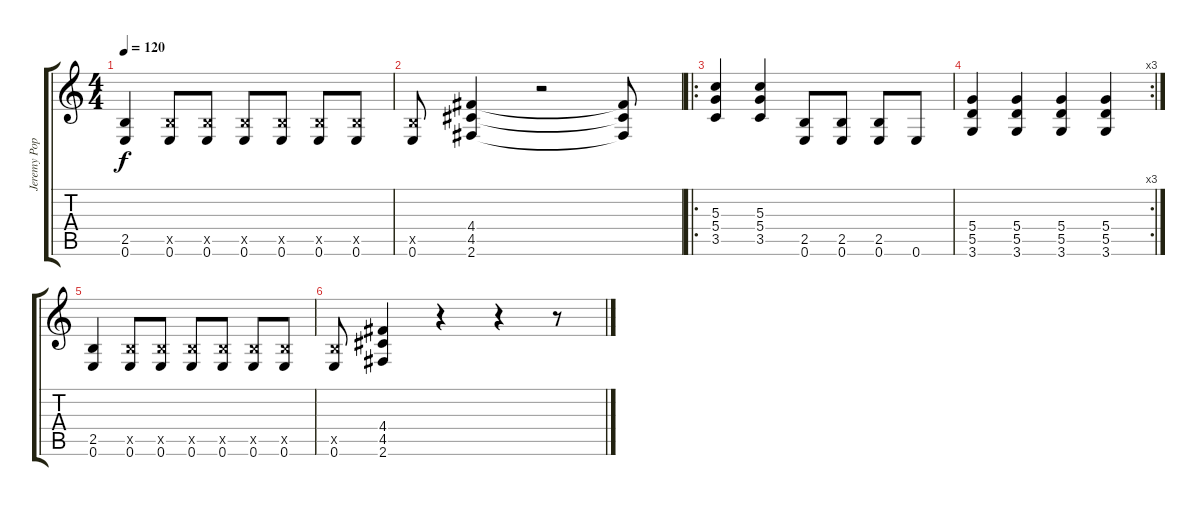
\track ("Jeremy Popoff" "Jeremy Pop") {instrument overdrivenguitar}
\staff {score tabs}
\tuning (E4 B3 G3 D3 A2 E2) {hide}
\ts (4 4)
\tempo 120
\clef g2
\ks c
(2.5 0.6).4{dy f} (2.5{x} 0.6).8 (2.5{x} 0.6).8 (2.5{x} 0.6).8 (2.5{x} 0.6).8 (2.5{x} 0.6).8 (2.5{x} 0.6).8 |
(2.5{x} 0.6).8 (4.4 4.5 2.6).4 r.2 (4.4{t} 4.5{t} 2.6{t}).8 |
\ro
(5.3 5.4 3.5).4 (5.3 5.4 3.5).4 (2.5 0.6).8 (2.5 0.6).8 (2.5 0.6).8 0.6.8 |
\rc 3
(5.4 5.5 3.6).4 (5.4 5.5 3.6).4 (5.4 5.5 3.6).4 (5.4 5.5 3.6).4 |
(2.5 0.6).4 (2.5{x} 0.6).8 (2.5{x} 0.6).8 (2.5{x} 0.6).8 (2.5{x} 0.6).8 (2.5{x} 0.6).8 (2.5{x} 0.6).8 |
(2.5{x} 0.6).8 (4.4 4.5 2.6).4 r.4 r.4 r.8
